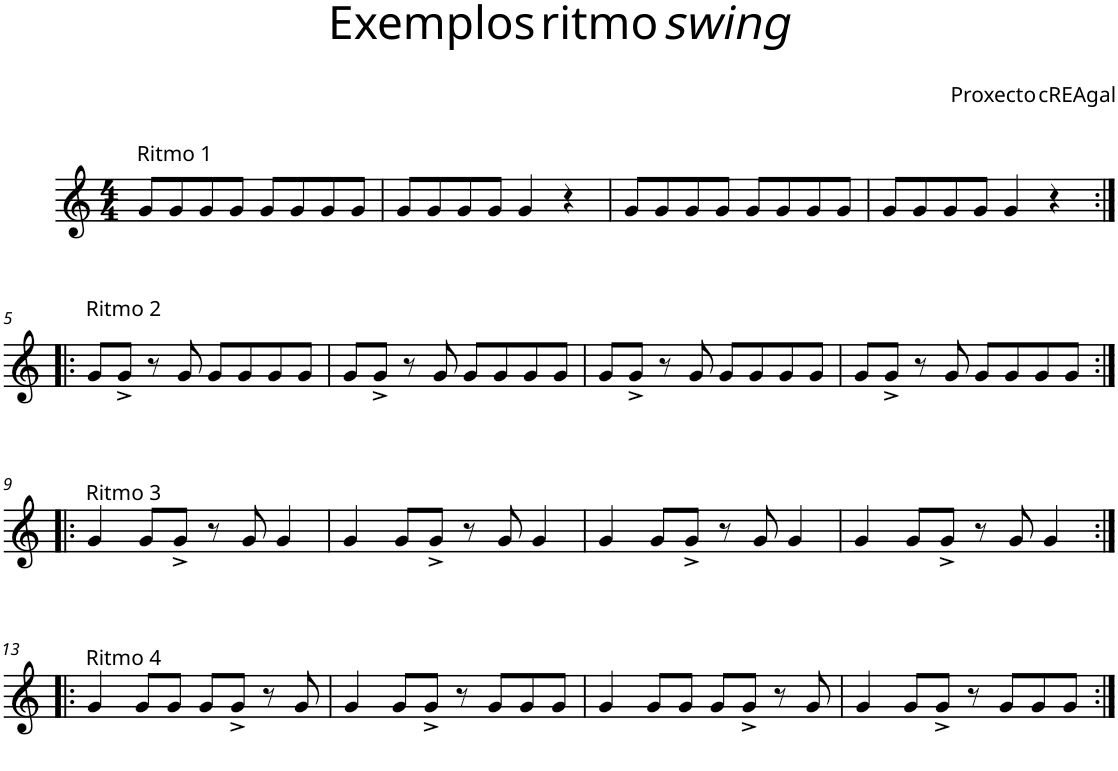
**kern
*part1
*staff1
*I"Piano
*I'Pno.
*clefG2
*k[]
*M4/4
=1
!LO:TX:a:t=Ritmo 1
8g/L
8g/
8g/
8g/J
8g/L
8g/
8g/
8g/J
=2
8g/L
8g/
8g/
8g/J
4g/
4r
=3
8g/L
8g/
8g/
8g/J
8g/L
8g/
8g/
8g/J
=4
8g/L
8g/
8g/
8g/J
4g/
4r
!!LO:LB:g=z
=5:|!|:
!LO:TX:a:t=Ritmo 2
8g/L
8g^/J
8r
8g/
8g/L
8g/
8g/
8g/J
=6
8g/L
8g^/J
8r
8g/
8g/L
8g/
8g/
8g/J
=7
8g/L
8g^/J
8r
8g/
8g/L
8g/
8g/
8g/J
=8
8g/L
8g^/J
8r
8g/
8g/L
8g/
8g/
8g/J
!!LO:LB:g=z
=9:|!|:
!LO:TX:a:t=Ritmo 3
4g/
8g/L
8g^/J
8r
8g/
4g/
=10
4g/
8g/L
8g^/J
8r
8g/
4g/
=11
4g/
8g/L
8g^/J
8r
8g/
4g/
=12
4g/
8g/L
8g^/J
8r
8g/
4g/
!!LO:LB:g=z
=13:|!|:
!LO:TX:a:t=Ritmo 4
4g/
8g/L
8g/J
8g/L
8g^/J
8r
8g/
=14
4g/
8g/L
8g^/J
8r
8g/L
8g/
8g/J
=15
4g/
8g/L
8g/J
8g/L
8g^/J
8r
8g/
=16
4g/
8g/L
8g^/J
8r
8g/L
8g/
8g/J
=:|!
*-
